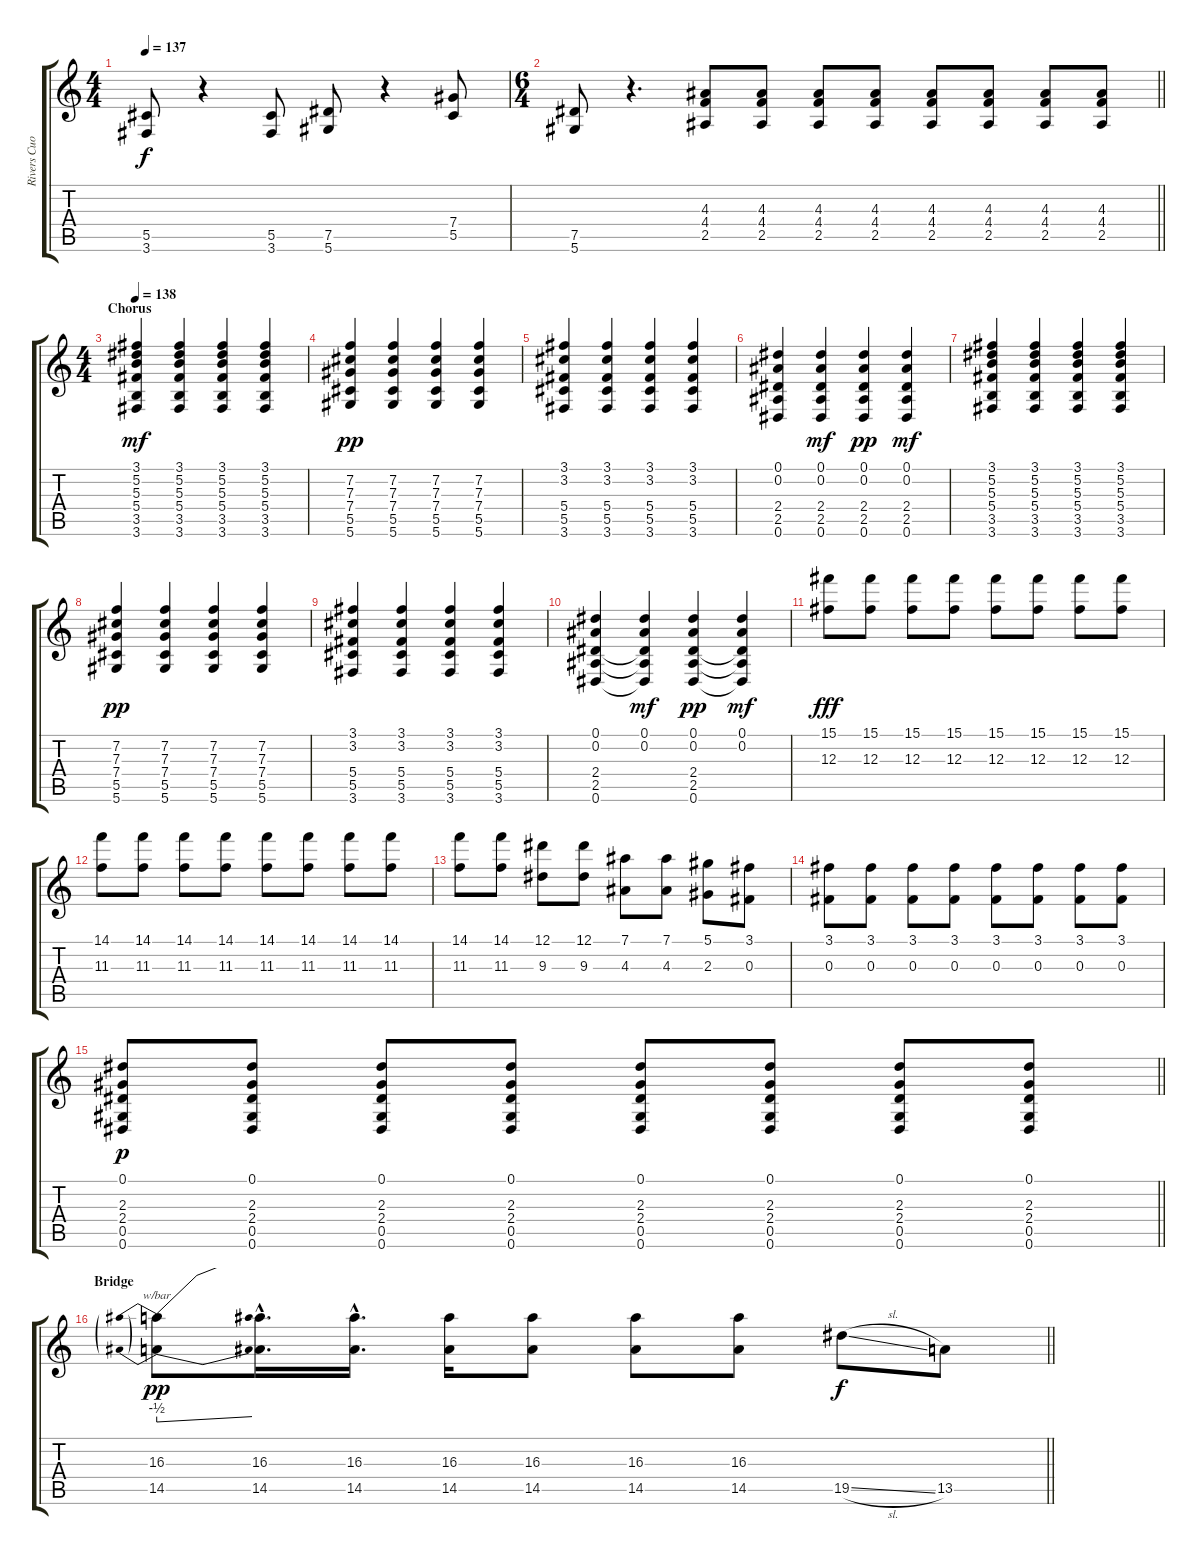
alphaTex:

\track ("Rivers Cuomo" "Rivers Cuo") {instrument overdrivenguitar}
\staff {score tabs}
\tuning (Eb4 Bb3 Gb3 Db3 Ab2 Eb2) {hide}
\ts (4 4)
\tempo 137
\clef g2
\ks c
(5.5 3.6).8{dy f} r.4 (5.5 3.6).8 (7.5 5.6).8 r.4 (7.4 5.5).8 |
\ts (6 4)
\barLineRight lightlight
(7.5 5.6).8 r.4{d} (4.3 4.4 2.5).8 (4.3 4.4 2.5).8 (4.3 4.4 2.5).8 (4.3 4.4 2.5).8 (4.3 4.4 2.5).8 (4.3 4.4 2.5).8 (4.3 4.4 2.5).8 (4.3 4.4 2.5).8 |
\ts (4 4)
\section ("" "Chorus")
\tempo 138
(3.1 5.2 5.3 5.4 3.5 3.6).4{dy mf volume 16} (3.1 5.2 5.3 5.4 3.5 3.6).4 (3.1 5.2 5.3 5.4 3.5 3.6).4 (3.1 5.2 5.3 5.4 3.5 3.6).4 |
(7.2 7.3 7.4 5.5 5.6).4{dy pp} (7.2 7.3 7.4 5.5 5.6).4 (7.2 7.3 7.4 5.5 5.6).4 (7.2 7.3 7.4 5.5 5.6).4 |
(3.1 3.2 5.4 5.5 3.6).4 (3.1 3.2 5.4 5.5 3.6).4 (3.1 3.2 5.4 5.5 3.6).4 (3.1 3.2 5.4 5.5 3.6).4 |
(0.1 0.2 2.4 2.5 0.6).4 (0.1 0.2 2.4 2.5 0.6).4{dy mf} (0.1 0.2 2.4 2.5 0.6).4{dy pp} (0.1 0.2 2.4 2.5 0.6).4{dy mf} |
(3.1 5.2 5.3 5.4 3.5 3.6).4{volume 16} (3.1 5.2 5.3 5.4 3.5 3.6).4 (3.1 5.2 5.3 5.4 3.5 3.6).4 (3.1 5.2 5.3 5.4 3.5 3.6).4 |
(7.2 7.3 7.4 5.5 5.6).4{dy pp} (7.2 7.3 7.4 5.5 5.6).4 (7.2 7.3 7.4 5.5 5.6).4 (7.2 7.3 7.4 5.5 5.6).4 |
(3.1 3.2 5.4 5.5 3.6).4 (3.1 3.2 5.4 5.5 3.6).4 (3.1 3.2 5.4 5.5 3.6).4 (3.1 3.2 5.4 5.5 3.6).4 |
(0.1 0.2 2.4 2.5 0.6).4 (0.1 0.2 2.4{t} 2.5{t} 0.6{t}).4{dy mf} (0.1 0.2 2.4 2.5 0.6).4{dy pp} (0.1 0.2 2.4{t} 2.5{t} 0.6{t}).4{dy mf} |
(15.1 12.3).8{dy fff volume 13 balance 8 instrument overdrivenguitar} (15.1 12.3).8 (15.1 12.3).8 (15.1 12.3).8 (15.1 12.3).8 (15.1 12.3).8 (15.1 12.3).8 (15.1 12.3).8 |
(14.1 11.3).8 (14.1 11.3).8 (14.1 11.3).8 (14.1 11.3).8 (14.1 11.3).8 (14.1 11.3).8 (14.1 11.3).8 (14.1 11.3).8 |
(14.1 11.3).8 (14.1 11.3).8 (12.1 9.3).8 (12.1 9.3).8 (7.1 4.3).8 (7.1 4.3).8 (5.1 2.3).8 (3.1 0.3).8 |
(3.1 0.3).8 (3.1 0.3).8 (3.1 0.3).8 (3.1 0.3).8 (3.1 0.3).8 (3.1 0.3).8 (3.1 0.3).8 (3.1 0.3).8 |
\barLineRight lightlight
(0.1 2.3 2.4 0.5 0.6).8{dy p} (0.1 2.3 2.4 0.5 0.6).8 (0.1 2.3 2.4 0.5 0.6).8 (0.1 2.3 2.4 0.5 0.6).8 (0.1 2.3 2.4 0.5 0.6).8 (0.1 2.3 2.4 0.5 0.6).8 (0.1 2.3 2.4 0.5 0.6).8 (0.1 2.3 2.4 0.5 0.6).8 |
\section ("" "Bridge")
\barLineRight lightlight
(16.3 14.5).8{tbe (predivedive default 0 -2 60 0) dy pp volume 16 balance 0} (16.3{hac} 14.5{hac}).16{d} (16.3{hac} 14.5{hac}).16{d} (16.3 14.5).16 (16.3 14.5).8 (16.3 14.5).8 (16.3 14.5).8 19.5{sl}.8{dy f} 13.5.8
